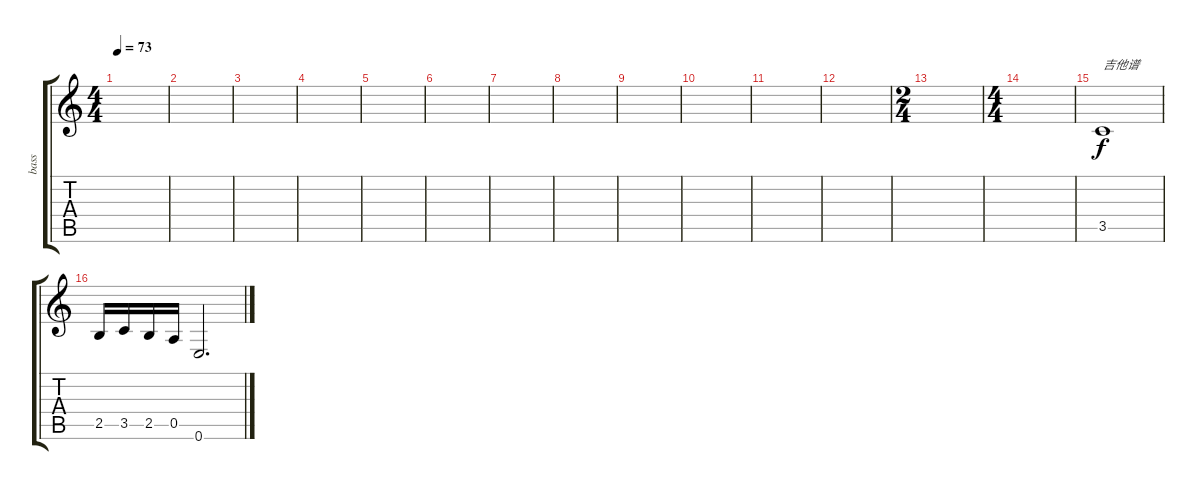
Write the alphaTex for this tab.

\track ("bass" "bass") {instrument electricbassfinger}
\staff {score tabs}
\tuning (E4 B3 G3 D3 A2 E2) {hide}
\ts (4 4)
\tempo 73
\clef g2
\ks c
|
|
|
|
|
|
|
|
|
|
|
|
\ts (2 4)
|
\ts (4 4)
|
3.5.1{txt "吉他谱"} |
2.5.16 3.5.16 2.5.16 0.5.16 0.6.2{d}
